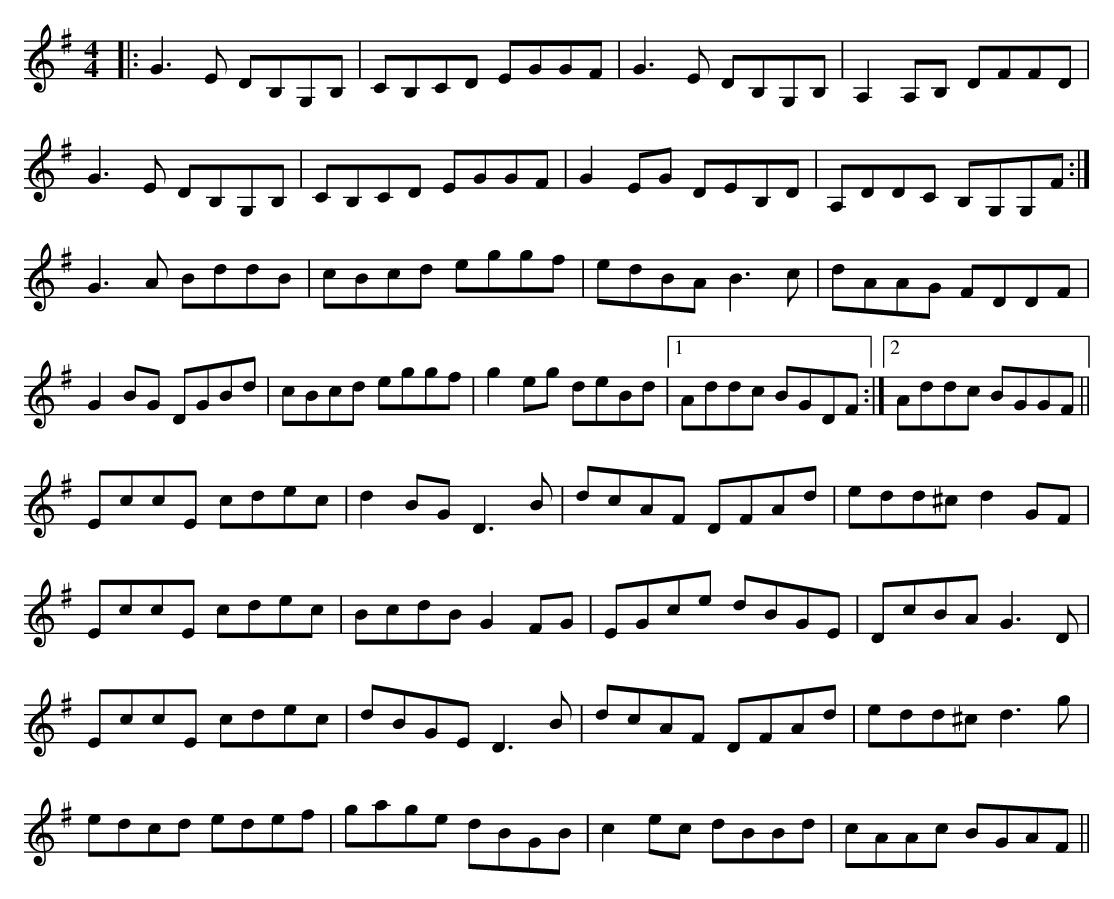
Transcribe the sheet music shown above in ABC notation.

X:1
M:4/4
K:G
|:G3E DB,G,B,|CB,CD EGGF|G3E DB,G,B,|A,2A,B, DFFD|
G3E DB,G,B,|CB,CD EGGF|G2 EG DEB,D|A,DDC B,G,G,F:|
G3A BddB|cBcd eggf|edBA B3 c|dAAG FDDF|
G2BG DGBd|cBcd eggf|g2 eg deBd|1 Addc BGDF:|2 Addc BGGF||
EccE cdec|d2BG D3 B|dcAF DFAd|edd^c d2GF|
EccE cdec|BcdB G2 FG|EGce dBGE|DcBA G3 D|
EccE cdec|dBGE D3 B|dcAF DFAd|edd^c d3 g|
edcd edef|gage dBGB|c2ec dBBd|cAAc BGAF||
